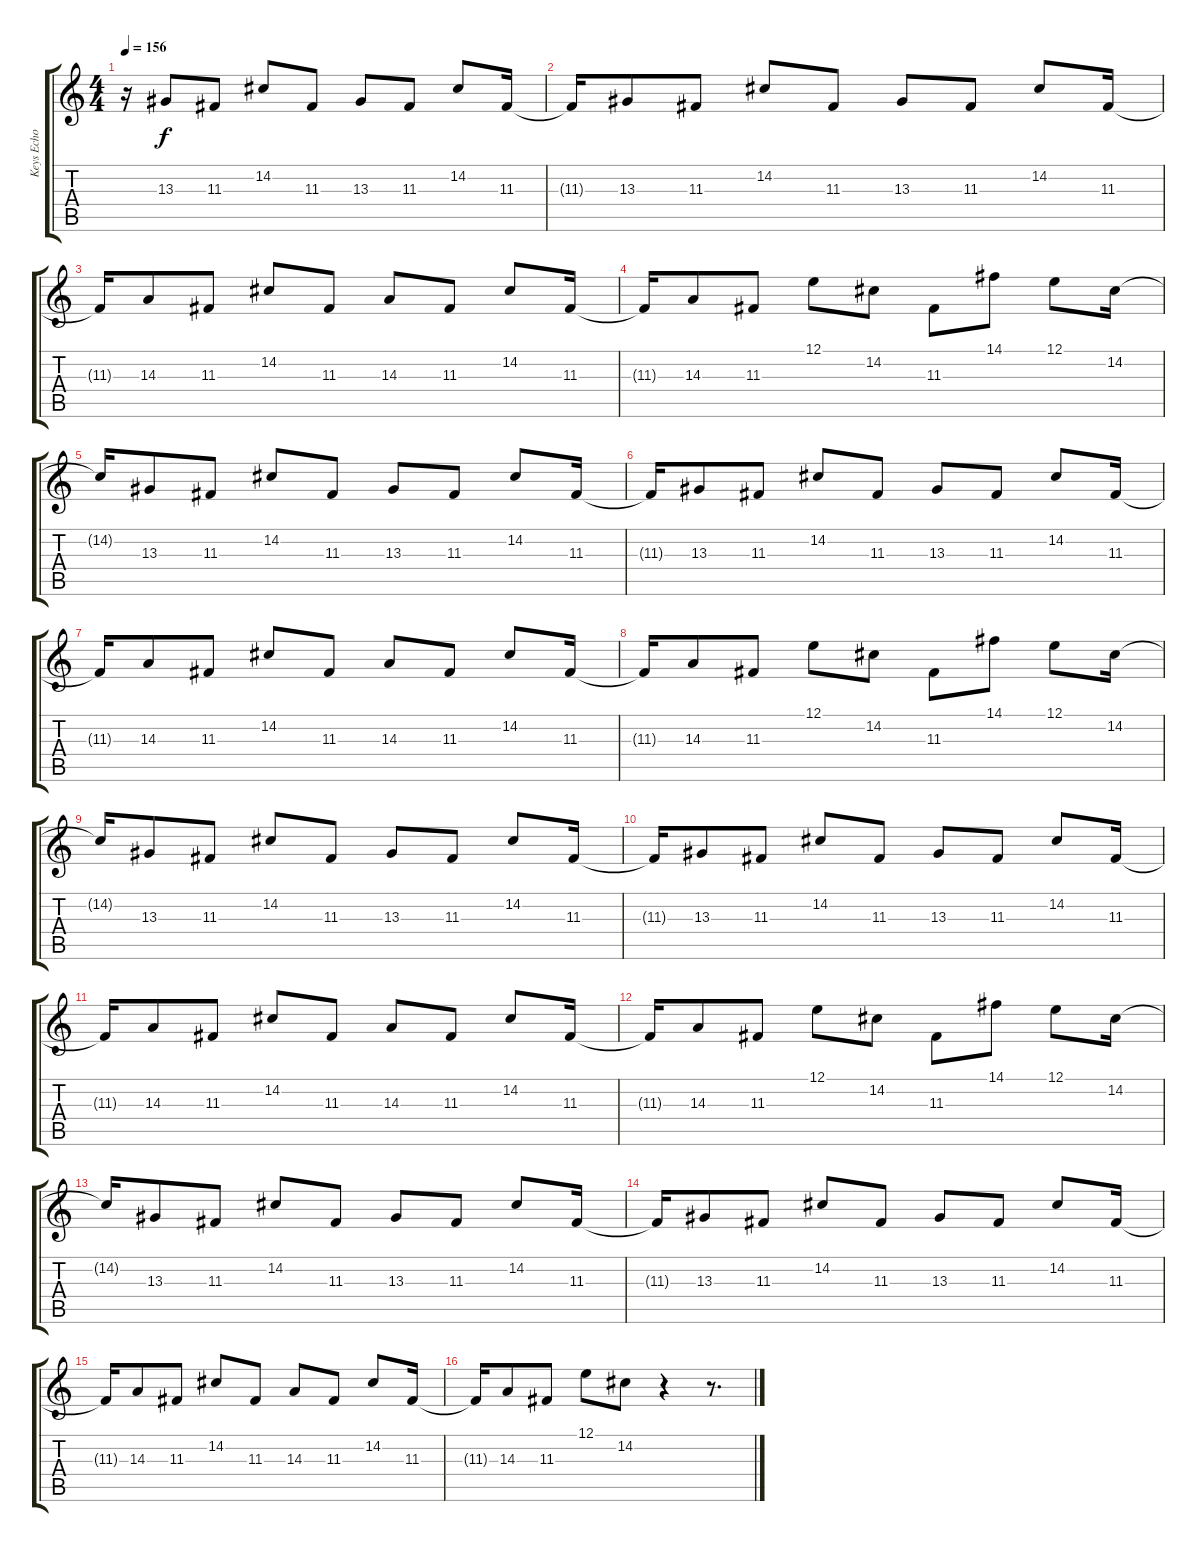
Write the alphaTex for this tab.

\track ("Keys Echo" "Keys Echo") {instrument pad1newage}
\staff {score tabs}
\tuning (E4 B3 G3 D3 A2 E2) {hide}
\ts (4 4)
\section ("" "")
\tempo 156
\clef g2
\ks c
r.16{dy f instrument pad1newage} 13.3.8 11.3.8 14.2.8 11.3.8 13.3.8 11.3.8 14.2.8 11.3.16 |
11.3{t}.16 13.3.8 11.3.8 14.2.8 11.3.8 13.3.8 11.3.8 14.2.8 11.3.16 |
11.3{t}.16 14.3.8 11.3.8 14.2.8 11.3.8 14.3.8 11.3.8 14.2.8 11.3.16 |
11.3{t}.16 14.3.8 11.3.8 12.1.8 14.2.8 11.3.8 14.1.8 12.1.8 14.2.16 |
14.2{t}.16 13.3.8 11.3.8 14.2.8 11.3.8 13.3.8 11.3.8 14.2.8 11.3.16 |
11.3{t}.16 13.3.8 11.3.8 14.2.8 11.3.8 13.3.8 11.3.8 14.2.8 11.3.16 |
11.3{t}.16 14.3.8 11.3.8 14.2.8 11.3.8 14.3.8 11.3.8 14.2.8 11.3.16 |
11.3{t}.16 14.3.8 11.3.8 12.1.8 14.2.8 11.3.8 14.1.8 12.1.8 14.2.16 |
14.2{t}.16 13.3.8 11.3.8 14.2.8 11.3.8 13.3.8 11.3.8 14.2.8 11.3.16 |
11.3{t}.16 13.3.8 11.3.8 14.2.8 11.3.8 13.3.8 11.3.8 14.2.8 11.3.16 |
11.3{t}.16 14.3.8 11.3.8 14.2.8 11.3.8 14.3.8 11.3.8 14.2.8 11.3.16 |
11.3{t}.16 14.3.8 11.3.8 12.1.8 14.2.8 11.3.8 14.1.8 12.1.8 14.2.16 |
14.2{t}.16 13.3.8 11.3.8 14.2.8 11.3.8 13.3.8 11.3.8 14.2.8 11.3.16 |
11.3{t}.16 13.3.8 11.3.8 14.2.8 11.3.8 13.3.8 11.3.8 14.2.8 11.3.16 |
11.3{t}.16 14.3.8 11.3.8 14.2.8 11.3.8 14.3.8 11.3.8 14.2.8 11.3.16 |
11.3{t}.16 14.3.8 11.3.8 12.1.8 14.2.8 r.4 r.8{d}
